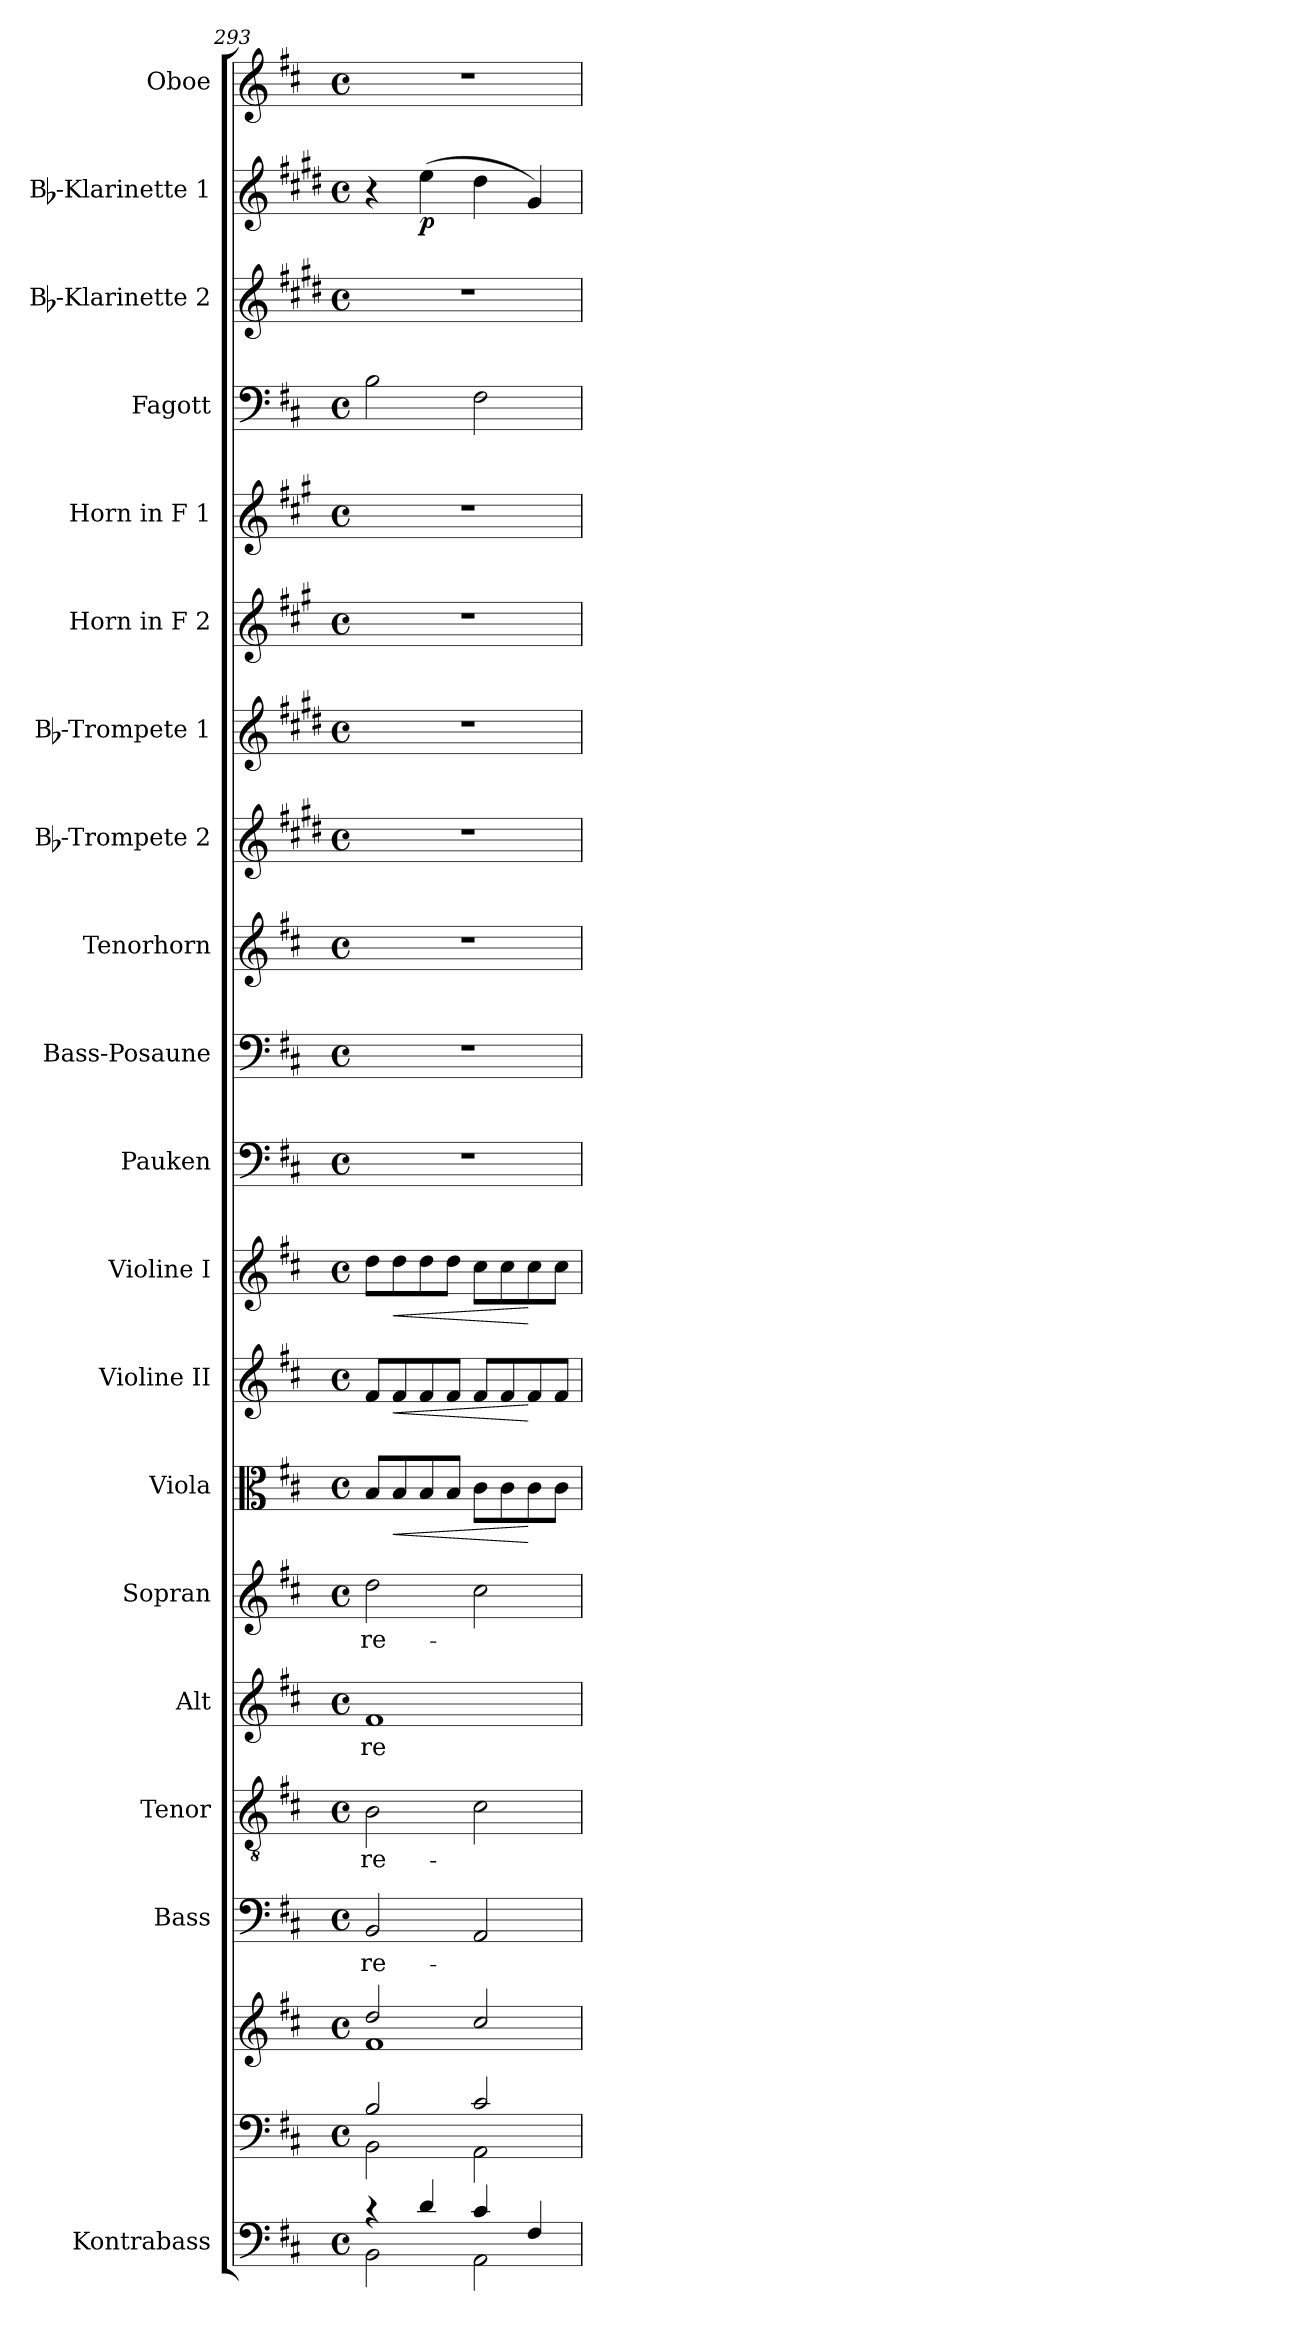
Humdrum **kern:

**kern	**kern	**kern	**kern	**text	**kern	**text	**kern	**text	**kern	**text	**kern	**dynam	**kern	**dynam	**kern	**dynam	**kern	**kern	**kern	**kern	**kern	**kern	**kern	**kern	**kern	**kern	**dynam	**kern
*part20	*part19	*part19	*part18	*part18	*part17	*part17	*part16	*part16	*part15	*part15	*part14	*part14	*part13	*part13	*part12	*part12	*part11	*part10	*part9	*part8	*part7	*part6	*part5	*part4	*part3	*part2	*part2	*part1
*staff21	*staff20	*staff19	*staff18	*staff18	*staff17	*staff17	*staff16	*staff16	*staff15	*staff15	*staff14	*staff14	*staff13	*staff13	*staff12	*staff12	*staff11	*staff10	*staff9	*staff8	*staff7	*staff6	*staff5	*staff4	*staff3	*staff2	*staff2	*staff1
*I"Kontrabass	*	*	*I"Bass	*	*I"Tenor	*	*I"Alt	*	*I"Sopran	*	*I"Viola	*	*I"Violine II	*	*I"Violine I	*	*I"Pauken	*I"Bass-Posaune	*I"Tenorhorn	*I"Bb-Trompete 2	*I"Bb-Trompete 1	*I"Horn in F 2	*I"Horn in F 1	*I"Fagott	*I"Bb-Klarinette 2	*I"Bb-Klarinette 1	*	*I"Oboe
*I'Kb.	*	*	*I'B.	*	*I'T.	*	*I'A.	*	*I'S.	*	*I'Vla.	*	*I'Vl. II	*	*I'Vl. I	*	*I'Pk.	*I'B. Pos.	*I'T. Hrn.	*I'Bb Trp. 2	*I'Bb Trp. 1	*	*	*I'Fg.	*I'Bb Kl. 2	*I'Bb Kl. 1	*	*I'Ob.
*clefF4	*clefF4	*clefG2	*clefF4	*	*clefGv2	*	*clefG2	*	*clefG2	*	*clefC3	*	*clefG2	*	*clefG2	*	*clefF4	*clefF4	*clefG2	*clefG2	*clefG2	*clefG2	*clefG2	*clefF4	*clefG2	*clefG2	*	*clefG2
*ITrd7c12	*	*	*	*	*	*	*	*	*	*	*	*	*	*	*	*	*	*	*ITrd8c14	*ITrd1c2	*ITrd1c2	*ITrd4c7	*ITrd4c7	*	*ITrd1c2	*ITrd1c2	*	*
*k[f#c#]	*k[f#c#]	*k[f#c#]	*k[f#c#]	*	*k[f#c#]	*	*k[f#c#]	*	*k[f#c#]	*	*k[f#c#]	*	*k[f#c#]	*	*k[f#c#]	*	*k[f#c#]	*k[f#c#]	*k[f#c#]	*k[f#c#]	*k[f#c#]	*k[f#c#]	*k[f#c#]	*k[f#c#]	*k[f#c#]	*k[f#c#]	*	*k[f#c#]
*D:	*D:	*D:	*D:	*	*D:	*	*D:	*	*D:	*	*D:	*	*D:	*	*D:	*	*D:	*D:	*D:	*D:	*D:	*D:	*D:	*D:	*D:	*D:	*	*D:
*M4/4	*M4/4	*M4/4	*M4/4	*	*M4/4	*	*M4/4	*	*M4/4	*	*M4/4	*	*M4/4	*	*M4/4	*	*M4/4	*M4/4	*M4/4	*M4/4	*M4/4	*M4/4	*M4/4	*M4/4	*M4/4	*M4/4	*	*M4/4
*met(c)	*met(c)	*met(c)	*met(c)	*	*met(c)	*	*met(c)	*	*met(c)	*	*met(c)	*	*met(c)	*	*met(c)	*	*met(c)	*met(c)	*met(c)	*met(c)	*met(c)	*met(c)	*met(c)	*met(c)	*met(c)	*met(c)	*	*met(c)
=293	=293	=293	=293	=293	=293	=293	=293	=293	=293	=293	=293	=293	=293	=293	=293	=293	=293	=293	=293	=293	=293	=293	=293	=293	=293	=293	=293	=293
*^	*^	*^	*	*	*	*	*	*	*	*	*	*	*	*	*	*	*	*	*	*	*	*	*	*	*	*	*	*
!	!	!	!	!	!	!	!LO:LY:b	!	!LO:LY:b	!	!LO:LY:b	!	!LO:LY:b	!	!	!	!	!	!	!	!	!	!	!	!	!	!	!	!	!	!
4rc	2BBB\	2B/	2BB\	2dd/	1f#	2BB/	-re-	2B\	-re-	1f#	-re-	2dd\	-re-	8B/L	.	8f#/L	.	8dd\L	.	1r	1r	1r	1r	1r	1r	1r	2B\	1r	4r	.	1r
!	!	!	!	!	!	!	!	!	!	!	!	!	!	!	!LO:HP:b	!	!LO:HP:b	!	!LO:HP:b	!	!	!	!	!	!	!	!	!	!	!	!
.	.	.	.	.	.	.	.	.	.	.	.	.	.	8B/	<	8f#/	<	8dd\	<	.	.	.	.	.	.	.	.	.	.	.	.
!	!	!	!	!	!	!	!	!	!	!	!	!	!	!	!	!	!	!	!	!	!	!	!	!	!	!	!	!	!	!LO:DY:b	!
4D/	.	.	.	.	.	.	.	.	.	.	.	.	.	8B/	.	8f#/	.	8dd\	.	.	.	.	.	.	.	.	.	.	(>4dd\	p	.
.	.	.	.	.	.	.	.	.	.	.	.	.	.	8B/J	.	8f#/J	.	8dd\J	.	.	.	.	.	.	.	.	.	.	.	.	.
4C#/	2AAA\	2c#/	2AA\	2cc#/	.	2AA/	.	2c#\	.	.	.	2cc#\	.	8c#\L	.	8f#/L	.	8cc#\L	.	.	.	.	.	.	.	.	2F#\	.	4cc#\	.	.
.	.	.	.	.	.	.	.	.	.	.	.	.	.	8c#\	.	8f#/	.	8cc#\	.	.	.	.	.	.	.	.	.	.	.	.	.
4FF#/	.	.	.	.	.	.	.	.	.	.	.	.	.	8c#\	[	8f#/	[	8cc#\	[	.	.	.	.	.	.	.	.	.	4f#/)	.	.
.	.	.	.	.	.	.	.	.	.	.	.	.	.	8c#\J	.	8f#/J	.	8cc#\J	.	.	.	.	.	.	.	.	.	.	.	.	.
*v	*v	*	*	*	*	*	*	*	*	*	*	*	*	*	*	*	*	*	*	*	*	*	*	*	*	*	*	*	*	*	*
*	*v	*v	*	*	*	*	*	*	*	*	*	*	*	*	*	*	*	*	*	*	*	*	*	*	*	*	*	*	*	*
*	*	*v	*v	*	*	*	*	*	*	*	*	*	*	*	*	*	*	*	*	*	*	*	*	*	*	*	*	*	*
=	=	=	=	=	=	=	=	=	=	=	=	=	=	=	=	=	=	=	=	=	=	=	=	=	=	=	=	=
*-	*-	*-	*-	*-	*-	*-	*-	*-	*-	*-	*-	*-	*-	*-	*-	*-	*-	*-	*-	*-	*-	*-	*-	*-	*-	*-	*-	*-
